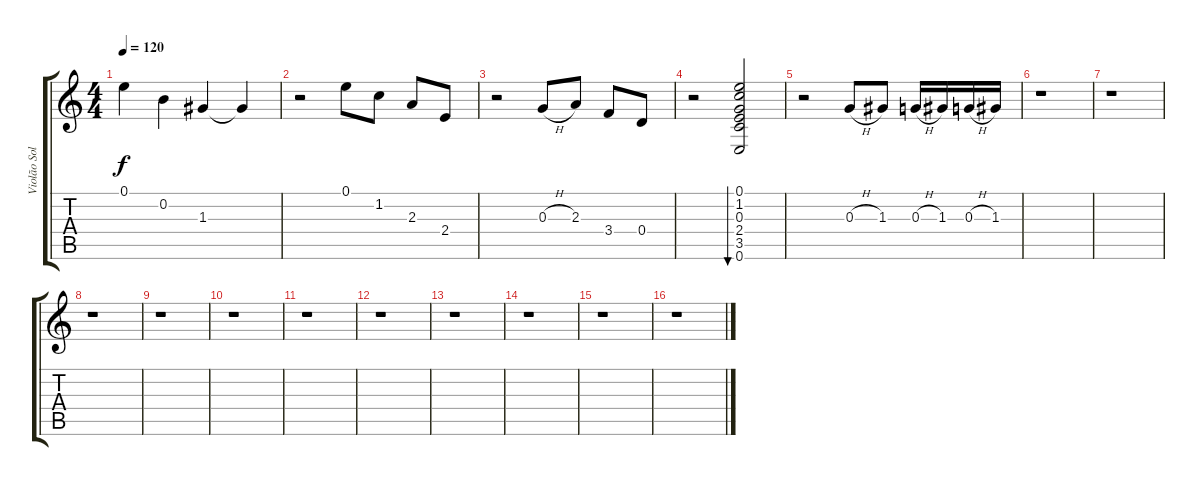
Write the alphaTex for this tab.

\track ("Violão Solo" "Violão Sol") {instrument electricguitarjazz}
\staff {score tabs}
\tuning (E4 B3 G3 D3 A2 E2) {hide}
\ts (4 4)
\tempo 120
\clef g2
\ks c
0.1.4{dy f} 0.2.4 1.3.4 1.3{t}.4 |
r.2 0.1.8 1.2.8 2.3.8 2.4.8 |
r.2 0.3{h}.8 2.3.8 3.4.8 0.4.8 |
r.2 (0.1 1.2 0.3 2.4 3.5 0.6).2{bu 480} |
r.2 0.3{h}.8 1.3.8 0.3{h}.16 1.3.16 0.3{h}.16 1.3.16 |
r.1 |
r.1 |
r.1 |
r.1 |
r.1 |
r.1 |
r.1 |
r.1 |
r.1 |
r.1 |
r.1
